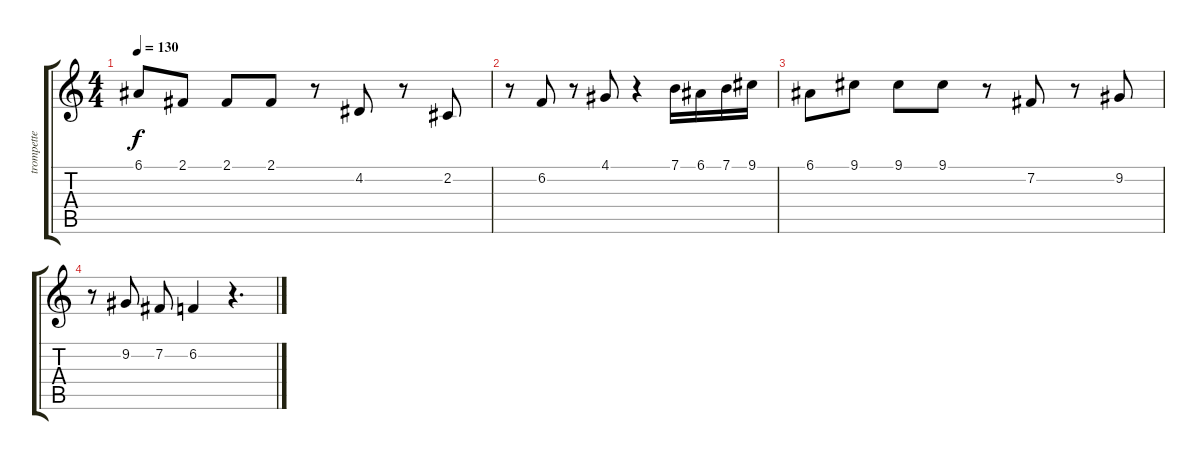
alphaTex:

\track ("trompette" "trompette") {instrument trumpet}
\staff {score tabs}
\tuning (E4 B3 G3 D3 A2 E2) {hide}
\ts (4 4)
\tempo 130
\clef g2
\ks c
6.1.8{dy f} 2.1.8 2.1.8 2.1.8 r.8 4.2.8 r.8 2.2.8 |
r.8 6.2.8 r.8 4.1.8 r.4 7.1.16 6.1.16 7.1.16 9.1.16 |
6.1.8 9.1.8 9.1.8 9.1.8 r.8 7.2.8 r.8 9.2.8 |
r.8 9.2.8 7.2.8 6.2.4 r.4{d}
